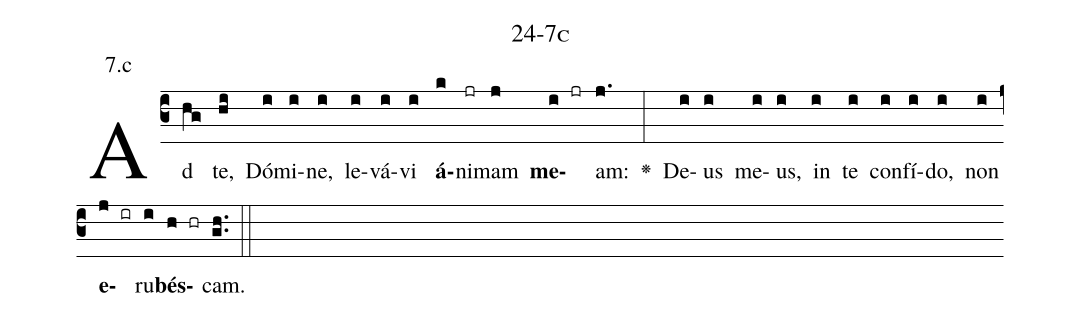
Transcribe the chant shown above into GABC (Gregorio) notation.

name: 24-7c;
annotation: 7.c;
%%
(c3)Ad(hg) te,(hi) Dó(i)mi(i)ne,(i) le(i)vá(i)vi(i) <b>á</b>(k)ni(jr)mam(j) <b>me</b>(i jr)am:(j.) <v>\greheightstar</v>(:) De(i)us(i) me(i)us,(i) in(i) te(i) con(i)fí(i)do,(i) non(i) <b>e</b>(j ir)ru(i)<b>bés</b>(h hr)cam.(gh..) (::)


%E(i) u(i) o(j) u(i) a(h) e.(gh..) (::)
